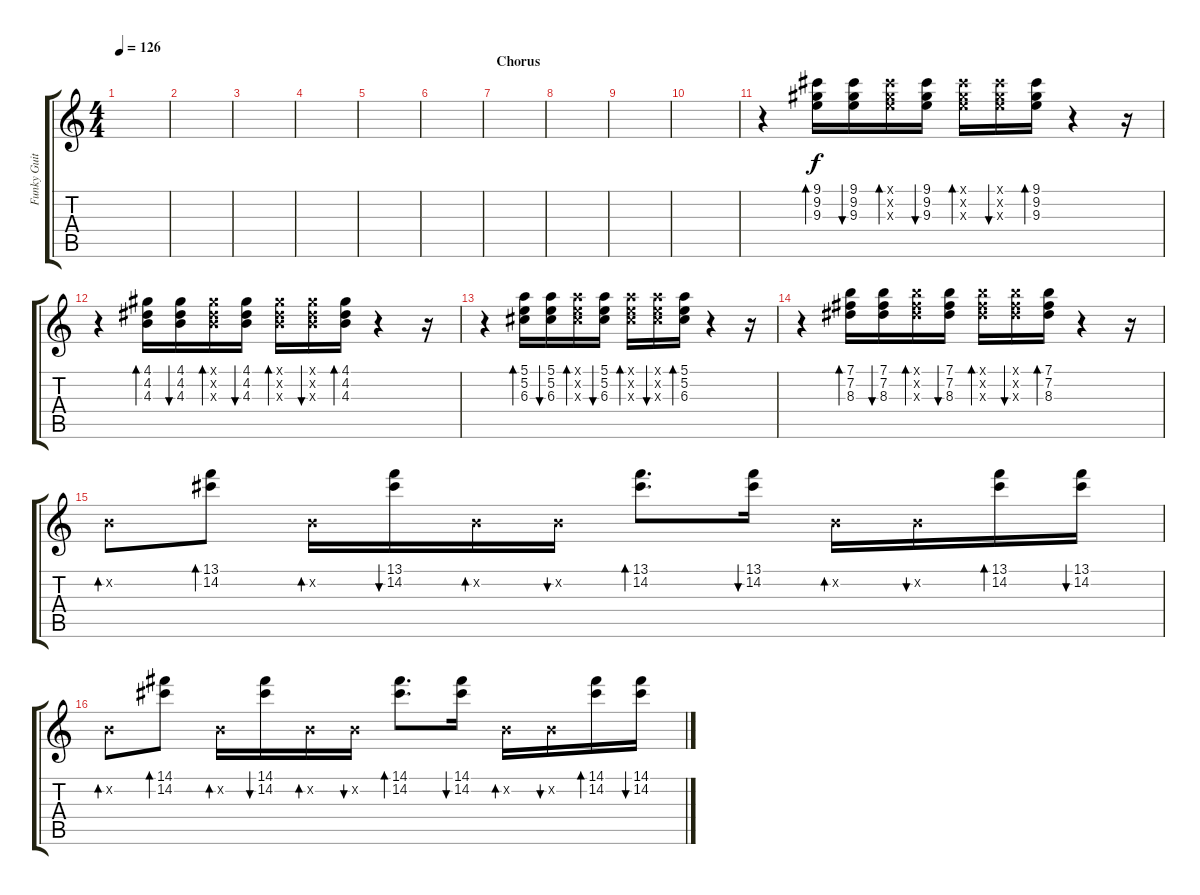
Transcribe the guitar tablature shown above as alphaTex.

\track ("Funky Guitar" "Funky Guit") {instrument electricguitarclean}
\staff {score tabs}
\tuning (E4 B3 G3 D3 A2 E2) {hide}
\ts (4 4)
\tempo 126
\clef g2
\ks c
|
|
|
|
|
|
\section ("" "Chorus")
|
|
|
|
r.4 (9.1 9.2 9.3).16{bd 30} (9.1 9.2 9.3).16{bu 30} (9.1{x} 9.2{x} 9.3{x}).16{bd 30} (9.1 9.2 9.3).16{bu 30} (9.1{x} 9.2{x} 9.3{x}).16{bd 30} (9.1{x} 9.2{x} 9.3{x}).16{bu 30} (9.1 9.2 9.3).16{bd 30} r.4 r.16 |
r.4 (4.1 4.2 4.3).16{bd 30} (4.1 4.2 4.3).16{bu 30} (4.1{x} 4.2{x} 4.3{x}).16{bd 30} (4.1 4.2 4.3).16{bu 30} (4.1{x} 4.2{x} 4.3{x}).16{bd 30} (4.1{x} 4.2{x} 4.3{x}).16{bu 30} (4.1 4.2 4.3).16{bd 30} r.4 r.16 |
r.4 (5.1 5.2 6.3).16{bd 30} (5.1 5.2 6.3).16{bu 30} (5.1{x} 5.2{x} 6.3{x}).16{bd 30} (5.1 5.2 6.3).16{bu 30} (5.1{x} 5.2{x} 6.3{x}).16{bd 30} (5.1{x} 5.2{x} 6.3{x}).16{bu 30} (5.1 5.2 6.3).16{bd 30} r.4 r.16 |
r.4 (7.1 7.2 8.3).16{bd 30} (7.1 7.2 8.3).16{bu 30} (7.1{x} 7.2{x} 8.3{x}).16{bd 30} (7.1 7.2 8.3).16{bu 30} (7.1{x} 7.2{x} 8.3{x}).16{bd 30} (7.1{x} 7.2{x} 8.3{x}).16{bu 30} (7.1 7.2 8.3).16{bd 30} r.4 r.16 |
0.2{x}.8{bd 30} (13.1 14.2).8{bd 30} 0.2{x}.16{bd 30} (13.1 14.2).16{bu 30} 0.2{x}.16{bd 30} 0.2{x}.16{bu 30} (13.1 14.2).8{d bd 30} (13.1 14.2).16{bu 30} 0.2{x}.16{bd 30} 0.2{x}.16{bu 30} (13.1 14.2).16{bd 30} (13.1 14.2).16{bu 30} |
0.2{x}.8{bd 30} (14.1 14.2).8{bd 30} 0.2{x}.16{bd 30} (14.1 14.2).16{bu 30} 0.2{x}.16{bd 30} 0.2{x}.16{bu 30} (14.1 14.2).8{d bd 30} (14.1 14.2).16{bu 30} 0.2{x}.16{bd 30} 0.2{x}.16{bu 30} (14.1 14.2).16{bd 30} (14.1 14.2).16{bu 30}
